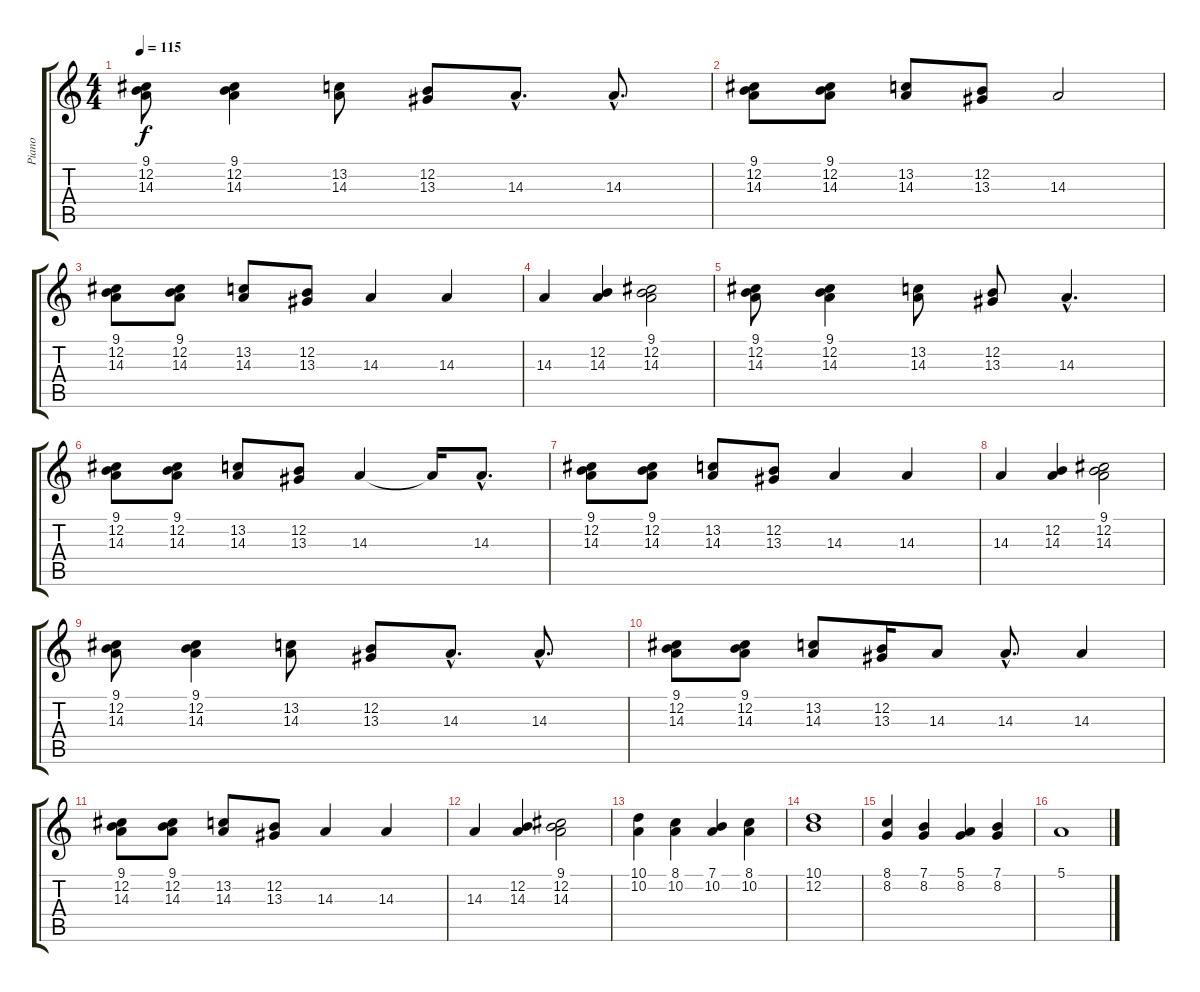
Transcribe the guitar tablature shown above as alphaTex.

\track ("Piano" "Piano") {instrument brightacousticpiano}
\staff {score tabs}
\tuning (E4 B3 G3 D3 A2 E2) {hide}
\ts (4 4)
\tempo 115
\clef g2
\ks c
(9.1 12.2 14.3).8{dy f instrument brightacousticpiano} (9.1 12.2 14.3).4 (13.2 14.3).8 (12.2 13.3).8 14.3{hac}.8{d} 14.3{hac}.8{d} |
(9.1 12.2 14.3).8 (9.1 12.2 14.3).8 (13.2 14.3).8 (12.2 13.3).8 14.3.2 |
(9.1 12.2 14.3).8 (9.1 12.2 14.3).8 (13.2 14.3).8 (12.2 13.3).8 14.3.4 14.3.4 |
14.3.4 (12.2 14.3).4 (9.1 12.2 14.3).2 |
(9.1 12.2 14.3).8{volume 10} (9.1 12.2 14.3).4 (13.2 14.3).8 (12.2 13.3).8 14.3{hac}.4{d} |
(9.1 12.2 14.3).8 (9.1 12.2 14.3).8 (13.2 14.3).8 (12.2 13.3).8 14.3.4 14.3{t}.16 14.3{hac}.8{d} |
(9.1 12.2 14.3).8 (9.1 12.2 14.3).8 (13.2 14.3).8 (12.2 13.3).8 14.3.4 14.3.4 |
14.3.4 (12.2 14.3).4 (9.1 12.2 14.3).2 |
(9.1 12.2 14.3).8 (9.1 12.2 14.3).4 (13.2 14.3).8 (12.2 13.3).8 14.3{hac}.8{d} 14.3{hac}.8{d} |
(9.1 12.2 14.3).8 (9.1 12.2 14.3).8 (13.2 14.3).8 (12.2 13.3).16 14.3.8 14.3{hac}.8{d} 14.3.4 |
(9.1 12.2 14.3).8 (9.1 12.2 14.3).8 (13.2 14.3).8 (12.2 13.3).8 14.3.4 14.3.4 |
14.3.4 (12.2 14.3).4 (9.1 12.2 14.3).2 |
(10.1 10.2).4 (8.1 10.2).4 (7.1 10.2).4 (8.1 10.2).4 |
(10.1 12.2).1 |
(8.1 8.2).4 (7.1 8.2).4 (5.1 8.2).4 (7.1 8.2).4 |
5.1.1
